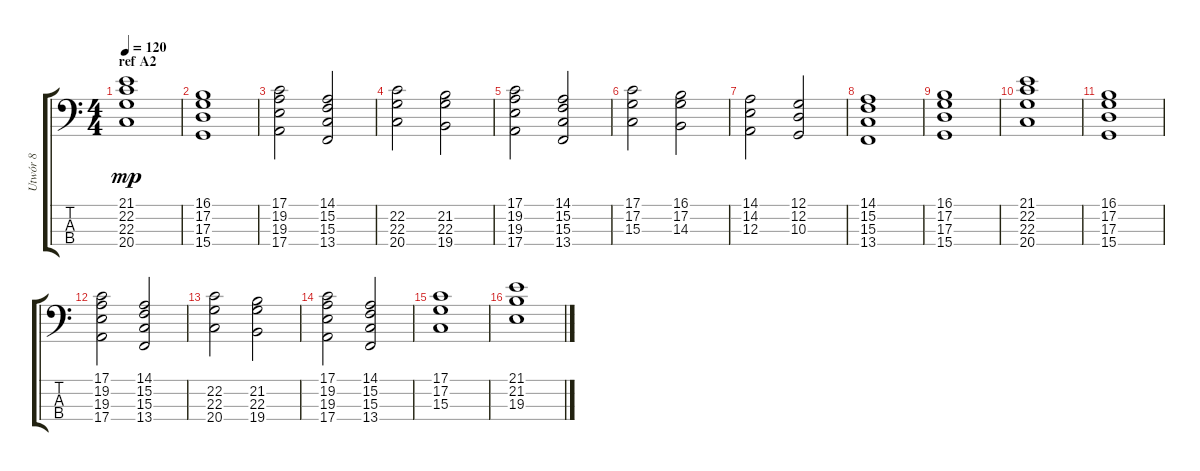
\track ("Utwór 8" "Utwór 8") {instrument stringensemble1}
\staff {score tabs}
\tuning (G2 D2 A1 E1) {hide}
\ts (4 4)
\section ("" "ref A2")
\tempo 120
\clef f4
\ks c
(21.1 22.2 22.3 20.4).1{dy mp} |
(16.1 17.2 17.3 15.4).1 |
(17.1 19.2 19.3 17.4).2 (14.1 15.2 15.3 13.4).2 |
(22.2 22.3 20.4).2 (21.2 22.3 19.4).2 |
(17.1 19.2 19.3 17.4).2 (14.1 15.2 15.3 13.4).2 |
(17.1 17.2 15.3).2 (16.1 17.2 14.3).2 |
(14.1 14.2 12.3).2 (12.1 12.2 10.3).2 |
(14.1 15.2 15.3 13.4).1 |
(16.1 17.2 17.3 15.4).1 |
(21.1 22.2 22.3 20.4).1 |
(16.1 17.2 17.3 15.4).1 |
(17.1 19.2 19.3 17.4).2 (14.1 15.2 15.3 13.4).2 |
(22.2 22.3 20.4).2 (21.2 22.3 19.4).2 |
(17.1 19.2 19.3 17.4).2 (14.1 15.2 15.3 13.4).2 |
(17.1 17.2 15.3).1 |
(21.1 21.2 19.3).1
